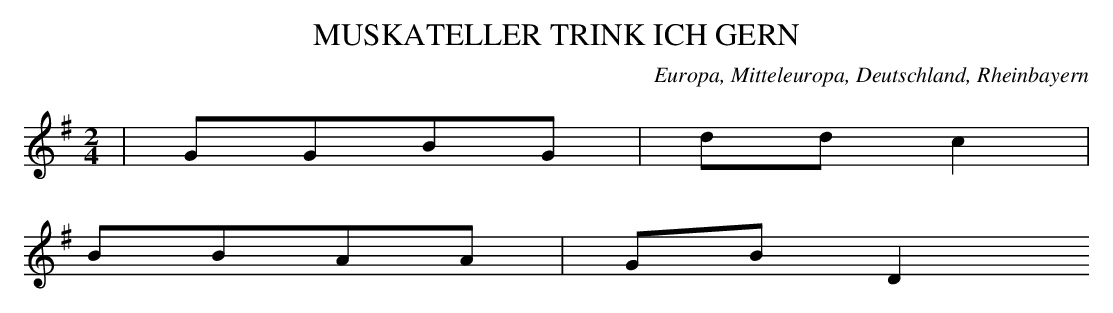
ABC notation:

X:1
T: MUSKATELLER TRINK ICH GERN
O: Europa, Mitteleuropa, Deutschland, Rheinbayern
M: 2/4
L: 1/8
K: G
 | GGBG | ddc2 |
BBAA | GBD2
